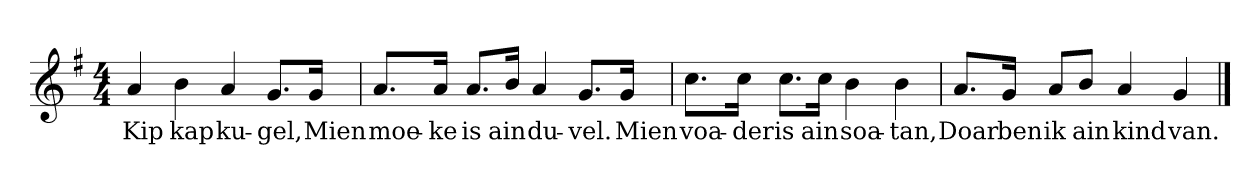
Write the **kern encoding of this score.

**kern	**text
*part1	*part1
*staff1	*staff1
*clefG2	*
*k[f#]	*
*G:	*
*M4/4	*
*MM120	*
=1	=1
4a	Kip
4b	kap
4a	ku-
8.g/L	-gel,
16g/Jk	Mien
=2	=2
8.a/L	moe-
16a/Jk	-ke
8.a/L	is
16b/Jk	ain
4a	du-
8.g/L	-vel.
16g/Jk	Mien
=3	=3
8.cc\L	voa-
16cc\Jk	-der
8.cc\L	is
16cc\Jk	ain
4b	soa-
4b	-tan,
=4	=4
8.a/L	Doar
16g/Jk	ben
8a/L	ik
8b/J	ain
4a	kind
4g	van.
==	==
*-	*-
